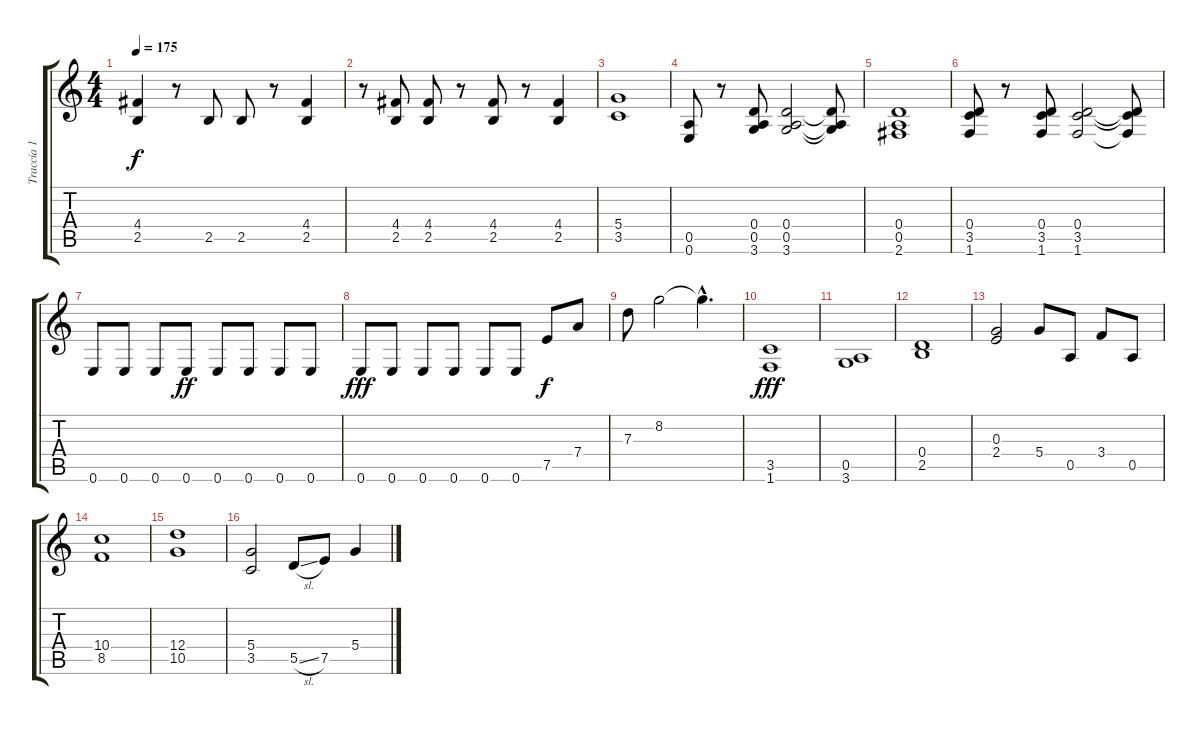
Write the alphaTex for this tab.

\track ("Traccia 1" "Traccia 1") {instrument distortionguitar}
\staff {score tabs}
\tuning (E4 B3 G3 D3 A2 E2) {hide}
\ts (4 4)
\tempo 175
\clef g2
\ks c
(4.4 2.5).4{dy f} r.8 2.5.8 2.5.8 r.8 (4.4 2.5).4 |
r.8 (4.4 2.5).8 (4.4 2.5).8 r.8 (4.4 2.5).8 r.8 (4.4 2.5).4 |
(5.4 3.5).1 |
(0.5 0.6).8 r.8 (0.4 0.5 3.6).8 (0.4 0.5 3.6).2 (0.4{t} 0.5{t} 3.6{t}).8 |
(0.4 0.5 2.6).1 |
(0.4 3.5 1.6).8 r.8 (0.4 3.5 1.6).8 (0.4 3.5 1.6).2 (0.4{t} 3.5{t} 1.6{t}).8 |
0.6.8 0.6.8 0.6.8 0.6.8{dy ff} 0.6.8 0.6.8 0.6.8 0.6.8 |
0.6.8{dy fff} 0.6.8 0.6.8 0.6.8 0.6.8 0.6.8 7.5.8{dy f} 7.4.8 |
7.3.8 8.2.2 8.2{hac t}.4{d} |
(3.5 1.6).1{dy fff} |
(0.5 3.6).1 |
(0.4 2.5).1 |
(0.3 2.4).2 5.4.8 0.5.8 3.4.8 0.5.8 |
(10.4 8.5).1 |
(12.4 10.5).1 |
(5.4 3.5).2 5.5{sl}.8 7.5.8 5.4.4
